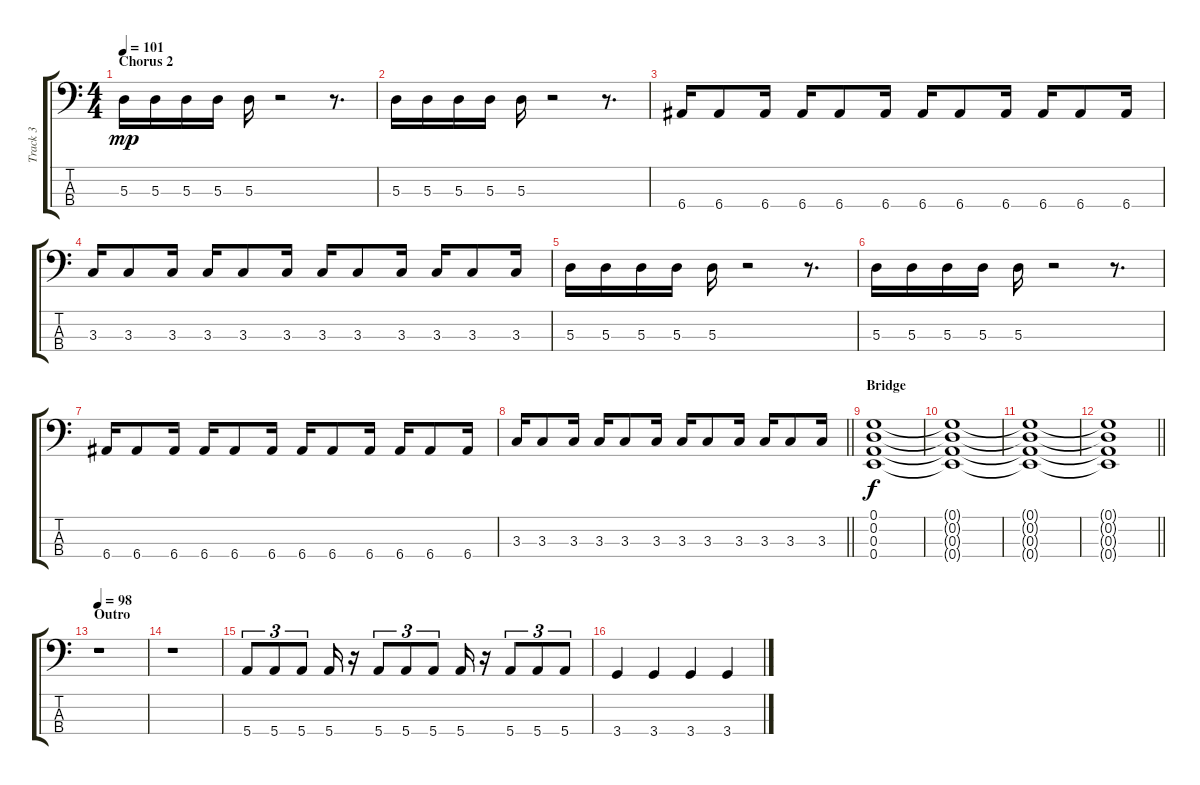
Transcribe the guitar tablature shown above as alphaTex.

\track ("Track 3" "Track 3") {instrument electricbassfinger}
\staff {score tabs}
\tuning (G2 D2 A1 E1) {hide}
\ts (4 4)
\section ("" "Chorus 2")
\tempo 101
\clef f4
\ks c
5.3.16{dy mp} 5.3.16 5.3.16 5.3.16 5.3.16 r.2 r.8{d} |
5.3.16 5.3.16 5.3.16 5.3.16 5.3.16 r.2 r.8{d} |
6.4.16 6.4.8 6.4.16 6.4.16 6.4.8 6.4.16 6.4.16 6.4.8 6.4.16 6.4.16 6.4.8 6.4.16 |
3.3.16 3.3.8 3.3.16 3.3.16 3.3.8 3.3.16 3.3.16 3.3.8 3.3.16 3.3.16 3.3.8 3.3.16 |
5.3.16 5.3.16 5.3.16 5.3.16 5.3.16 r.2 r.8{d} |
5.3.16 5.3.16 5.3.16 5.3.16 5.3.16 r.2 r.8{d} |
6.4.16 6.4.8 6.4.16 6.4.16 6.4.8 6.4.16 6.4.16 6.4.8 6.4.16 6.4.16 6.4.8 6.4.16 |
\barLineRight lightlight
3.3.16 3.3.8 3.3.16 3.3.16 3.3.8 3.3.16 3.3.16 3.3.8 3.3.16 3.3.16 3.3.8 3.3.16 |
\section ("" "Bridge")
(0.1 0.2 0.3 0.4).1{dy f} |
(0.1{t} 0.2{t} 0.3{t} 0.4{t}).1 |
(0.1{t} 0.2{t} 0.3{t} 0.4{t}).1 |
\barLineRight lightlight
(0.1{t} 0.2{t} 0.3{t} 0.4{t}).1 |
\section ("" "Outro")
\tempo 98
r.1 |
r.1 |
5.4.8{tu (3 2)} 5.4.8{tu (3 2)} 5.4.8{tu (3 2)} 5.4.16 r.16 5.4.8{tu (3 2)} 5.4.8{tu (3 2)} 5.4.8{tu (3 2)} 5.4.16 r.16 5.4.8{tu (3 2)} 5.4.8{tu (3 2)} 5.4.8{tu (3 2)} |
3.4.4 3.4.4 3.4.4 3.4.4
